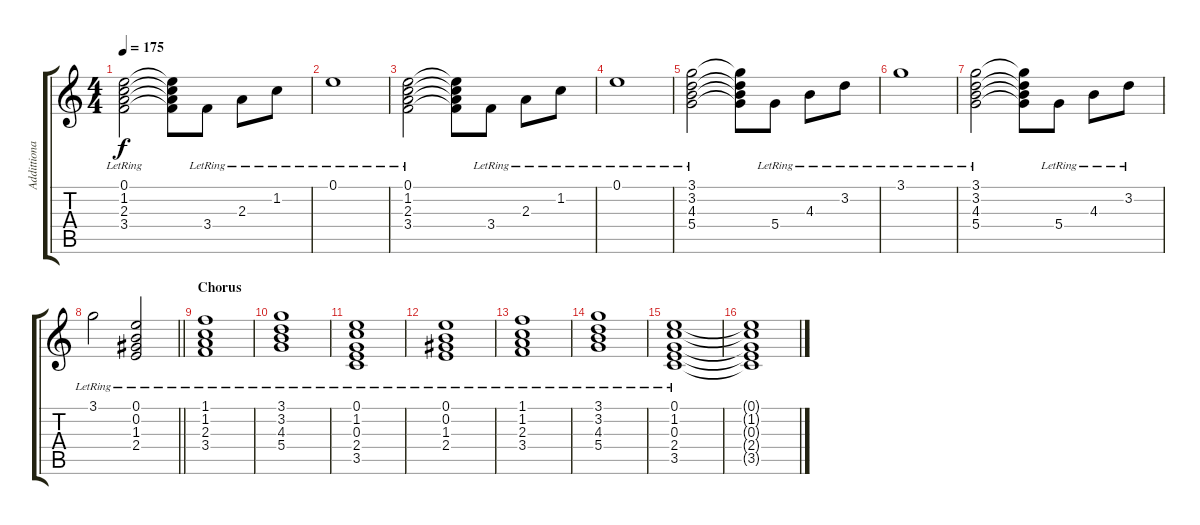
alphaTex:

\track ("Addittional Guitar" "Addittiona") {instrument electricguitarclean}
\staff {score tabs}
\tuning (E4 B3 G3 D3 A2 E2) {hide}
\ts (4 4)
\tempo 175
\clef g2
\ks c
(0.1{lr} 1.2{lr} 2.3{lr} 3.4{lr}).2{dy f} (0.1{t} 1.2{t} 2.3{t} 3.4{t}).8 3.4{lr}.8 2.3{lr}.8 1.2{lr}.8 |
0.1{lr}.1 |
(0.1{lr} 1.2{lr} 2.3{lr} 3.4{lr}).2 (0.1{t} 1.2{t} 2.3{t} 3.4{t}).8 3.4{lr}.8 2.3{lr}.8 1.2{lr}.8 |
0.1{lr}.1 |
(3.1{lr} 3.2{lr} 4.3{lr} 5.4{lr}).2 (3.1{t} 3.2{t} 4.3{t} 5.4{t}).8 5.4{lr}.8 4.3{lr}.8 3.2{lr}.8 |
3.1{lr}.1 |
(3.1{lr} 3.2{lr} 4.3{lr} 5.4{lr}).2 (3.1{t} 3.2{t} 4.3{t} 5.4{t}).8 5.4{lr}.8 4.3{lr}.8 3.2{lr}.8 |
\barLineRight lightlight
3.1{lr}.2 (0.1{lr} 0.2{lr} 1.3{lr} 2.4{lr}).2 |
\section ("" "Chorus")
(1.1{lr} 1.2{lr} 2.3{lr} 3.4{lr}).1 |
(3.1{lr} 3.2{lr} 4.3{lr} 5.4{lr}).1 |
(0.1{lr} 1.2{lr} 0.3{lr} 2.4{lr} 3.5{lr}).1 |
(0.1{lr} 0.2{lr} 1.3{lr} 2.4{lr}).1 |
(1.1{lr} 1.2{lr} 2.3{lr} 3.4{lr}).1 |
(3.1{lr} 3.2{lr} 4.3{lr} 5.4{lr}).1 |
(0.1{lr} 1.2{lr} 0.3{lr} 2.4{lr} 3.5{lr}).1 |
(0.1{t} 1.2{t} 0.3{t} 2.4{t} 3.5{t}).1
